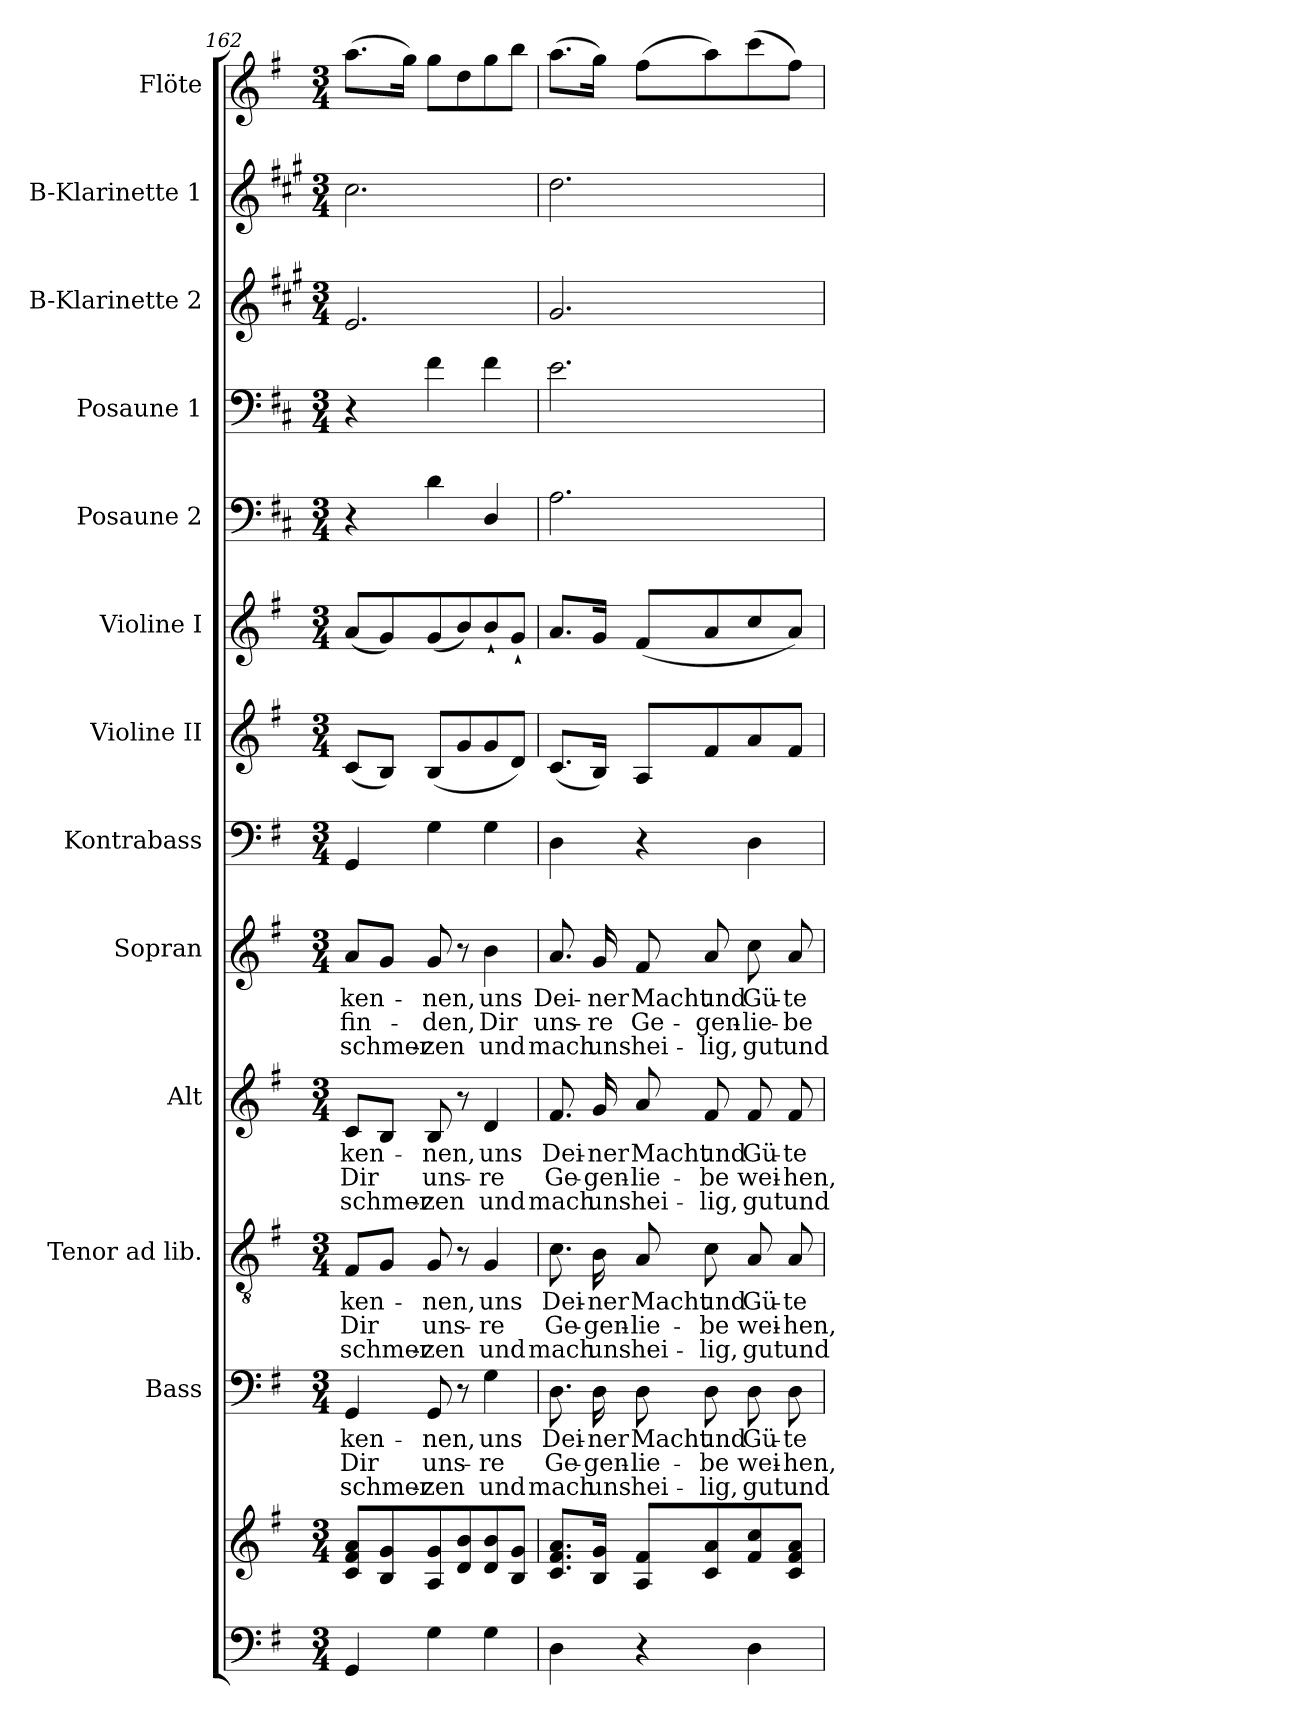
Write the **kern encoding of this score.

**kern	**kern	**kern	**text	**text	**text	**kern	**text	**text	**text	**kern	**text	**text	**text	**kern	**text	**text	**text	**kern	**kern	**kern	**kern	**kern	**kern	**kern	**kern
*part13	*part13	*part12	*part12	*part12	*part12	*part11	*part11	*part11	*part11	*part10	*part10	*part10	*part10	*part9	*part9	*part9	*part9	*part8	*part7	*part6	*part5	*part4	*part3	*part2	*part1
*staff14	*staff13	*staff12	*staff12	*staff12	*staff12	*staff11	*staff11	*staff11	*staff11	*staff10	*staff10	*staff10	*staff10	*staff9	*staff9	*staff9	*staff9	*staff8	*staff7	*staff6	*staff5	*staff4	*staff3	*staff2	*staff1
*	*	*I"Bass	*	*	*	*I"Tenor ad lib.	*	*	*	*I"Alt	*	*	*	*I"Sopran	*	*	*	*I"Kontrabass	*I"Violine II	*I"Violine I	*I"Posaune 2	*I"Posaune 1	*I"B-Klarinette 2	*I"B-Klarinette 1	*I"Flöte
*	*	*I'B.	*	*	*	*I'T.	*	*	*	*I'A.	*	*	*	*I'S.	*	*	*	*I'Kb.	*I'Vl. II	*I'Vl. I	*I'Pos 2	*I'Pos. 1	*I'B Kl. 2	*I'B Kl. 1	*I'Fl.
*clefF4	*clefG2	*clefF4	*	*	*	*clefGv2	*	*	*	*clefG2	*	*	*	*clefG2	*	*	*	*clefF4	*clefG2	*clefG2	*clefF4	*clefF4	*clefG2	*clefG2	*clefG2
*	*	*	*	*	*	*	*	*	*	*	*	*	*	*	*	*	*	*ITrd7c12	*	*	*ITrd4c7	*ITrd4c7	*ITrd1c2	*ITrd1c2	*
*k[f#]	*k[f#]	*k[f#]	*	*	*	*k[f#]	*	*	*	*k[f#]	*	*	*	*k[f#]	*	*	*	*k[f#]	*k[f#]	*k[f#]	*k[f#]	*k[f#]	*k[f#]	*k[f#]	*k[f#]
*G:	*G:	*G:	*	*	*	*G:	*	*	*	*G:	*	*	*	*G:	*	*	*	*G:	*G:	*G:	*G:	*G:	*G:	*G:	*G:
*M3/4	*M3/4	*M3/4	*	*	*	*M3/4	*	*	*	*M3/4	*	*	*	*M3/4	*	*	*	*M3/4	*M3/4	*M3/4	*M3/4	*M3/4	*M3/4	*M3/4	*M3/4
=162	=162	=162	=162	=162	=162	=162	=162	=162	=162	=162	=162	=162	=162	=162	=162	=162	=162	=162	=162	=162	=162	=162	=162	=162	=162
!	!	!	!LO:LY:b	!LO:LY:b	!LO:LY:b	!	!LO:LY:b	!LO:LY:b	!LO:LY:b	!	!LO:LY:b	!LO:LY:b	!LO:LY:b	!	!LO:LY:b	!LO:LY:b	!LO:LY:b	!	!	!	!	!	!	!	!
4GG/	8c/ 8f#/ 8a/L	4GG/	-ken-	Dir	-schmer-	8F#/L	-ken-	Dir	-schmer-	8c/L	-ken-	Dir	-schmer-	8a/L	-ken-	-fin-	-schmer-	4GGG/	(<8c/L	(<8a/L	4r	4r	2.d/	2.b\	(>8.aa\L
.	8B/ 8g/	.	.	.	.	8G/J	.	.	.	8B/J	.	.	.	8g/J	.	.	.	.	8B/J)	8g/)	.	.	.	.	.
.	.	.	.	.	.	.	.	.	.	.	.	.	.	.	.	.	.	.	.	.	.	.	.	.	16gg\Jk)
!	!	!	!LO:LY:b	!LO:LY:b	!LO:LY:b	!	!LO:LY:b	!LO:LY:b	!LO:LY:b	!	!LO:LY:b	!LO:LY:b	!LO:LY:b	!	!LO:LY:b	!LO:LY:b	!LO:LY:b	!	!	!	!	!	!	!	!
4G\	8A/ 8g/	8GG/	-nen,	uns-	-zen	8G/	-nen,	uns-	-zen	8B/	-nen,	uns-	-zen	8g/	-nen,	-den,	-zen	4GG\	(<8B/L	(<8g/	4G\	4B\	.	.	8gg\L
.	8d/ 8b/	8r	.	.	.	8r	.	.	.	8r	.	.	.	8r	.	.	.	.	8g/	8b/)	.	.	.	.	8dd\
!	!	!	!LO:LY:b	!LO:LY:b	!LO:LY:b	!	!LO:LY:b	!LO:LY:b	!LO:LY:b	!	!LO:LY:b	!LO:LY:b	!LO:LY:b	!	!LO:LY:b	!LO:LY:b	!LO:LY:b	!	!	!	!	!	!	!	!
4G\	8d/ 8b/	4G\	uns	-re	und	4G/	uns	-re	und	4d/	uns	-re	und	4b\	uns	Dir	und	4GG\	8g/	8b`</	4GG/	4B\	.	.	8gg\
.	8B/ 8g/J	.	.	.	.	.	.	.	.	.	.	.	.	.	.	.	.	.	8d/J)	8g`</J	.	.	.	.	8bb\J
=163	=163	=163	=163	=163	=163	=163	=163	=163	=163	=163	=163	=163	=163	=163	=163	=163	=163	=163	=163	=163	=163	=163	=163	=163	=163
!	!	!	!LO:LY:b	!LO:LY:b	!LO:LY:b	!	!LO:LY:b	!LO:LY:b	!LO:LY:b	!	!LO:LY:b	!LO:LY:b	!LO:LY:b	!	!LO:LY:b	!LO:LY:b	!LO:LY:b	!	!	!	!	!	!	!	!
4D\	8.c/ 8.f#/ 8.a/L	8.D\	Dei-	Ge-	mach	8.c\	Dei-	Ge-	mach	8.f#/	Dei-	Ge-	mach	8.a/	Dei-	uns-	mach	4DD\	(<8.c/L	8.a/L	2.D\	2.A\	2.f#/	2.cc\	(>8.aa\L
!	!	!	!LO:LY:b	!LO:LY:b	!LO:LY:b	!	!LO:LY:b	!LO:LY:b	!LO:LY:b	!	!LO:LY:b	!LO:LY:b	!LO:LY:b	!	!LO:LY:b	!LO:LY:b	!LO:LY:b	!	!	!	!	!	!	!	!
.	16B/ 16g/Jk	16D\	-ner	-gen-	uns	16B\	-ner	-gen-	uns	16g/	-ner	-gen-	uns	16g/	-ner	-re	uns	.	16B/Jk)	16g/Jk	.	.	.	.	16gg\Jk)
!	!	!	!LO:LY:b	!LO:LY:b	!LO:LY:b	!	!LO:LY:b	!LO:LY:b	!LO:LY:b	!	!LO:LY:b	!LO:LY:b	!LO:LY:b	!	!LO:LY:b	!LO:LY:b	!LO:LY:b	!	!	!	!	!	!	!	!
4r	8A/ 8f#/L	8D\	Macht	-lie-	hei-	8A/	Macht	-lie-	hei-	8a/	Macht	-lie-	hei-	8f#/	Macht	Ge-	hei-	4r	8A/L	(<8f#/L	.	.	.	.	(>8ff#\L
!	!	!	!LO:LY:b	!LO:LY:b	!LO:LY:b	!	!LO:LY:b	!LO:LY:b	!LO:LY:b	!	!LO:LY:b	!LO:LY:b	!LO:LY:b	!	!LO:LY:b	!LO:LY:b	!LO:LY:b	!	!	!	!	!	!	!	!
.	8c/ 8a/	8D\	und	-be	-lig,	8c\	und	-be	-lig,	8f#/	und	-be	-lig,	8a/	und	-gen-	-lig,	.	8f#/	8a/	.	.	.	.	8aa\)
!	!	!	!LO:LY:b	!LO:LY:b	!LO:LY:b	!	!LO:LY:b	!LO:LY:b	!LO:LY:b	!	!LO:LY:b	!LO:LY:b	!LO:LY:b	!	!LO:LY:b	!LO:LY:b	!LO:LY:b	!	!	!	!	!	!	!	!
4D\	8f#/ 8cc/	8D\	Gü-	wei-	gut	8A/	Gü-	wei-	gut	8f#/	Gü-	wei-	gut	8cc\	Gü-	-lie-	gut	4DD\	8a/	8cc/	.	.	.	.	(>8ccc\
!	!	!	!LO:LY:b	!LO:LY:b	!LO:LY:b	!	!LO:LY:b	!LO:LY:b	!LO:LY:b	!	!LO:LY:b	!LO:LY:b	!LO:LY:b	!	!LO:LY:b	!LO:LY:b	!LO:LY:b	!	!	!	!	!	!	!	!
.	8c/ 8f#/ 8a/J	8D\	-te	-hen,	und	8A/	-te	-hen,	und	8f#/	-te	-hen,	und	8a/	-te	-be	und	.	8f#/J	8a/J)	.	.	.	.	8ff#\J)
=	=	=	=	=	=	=	=	=	=	=	=	=	=	=	=	=	=	=	=	=	=	=	=	=	=
*-	*-	*-	*-	*-	*-	*-	*-	*-	*-	*-	*-	*-	*-	*-	*-	*-	*-	*-	*-	*-	*-	*-	*-	*-	*-
